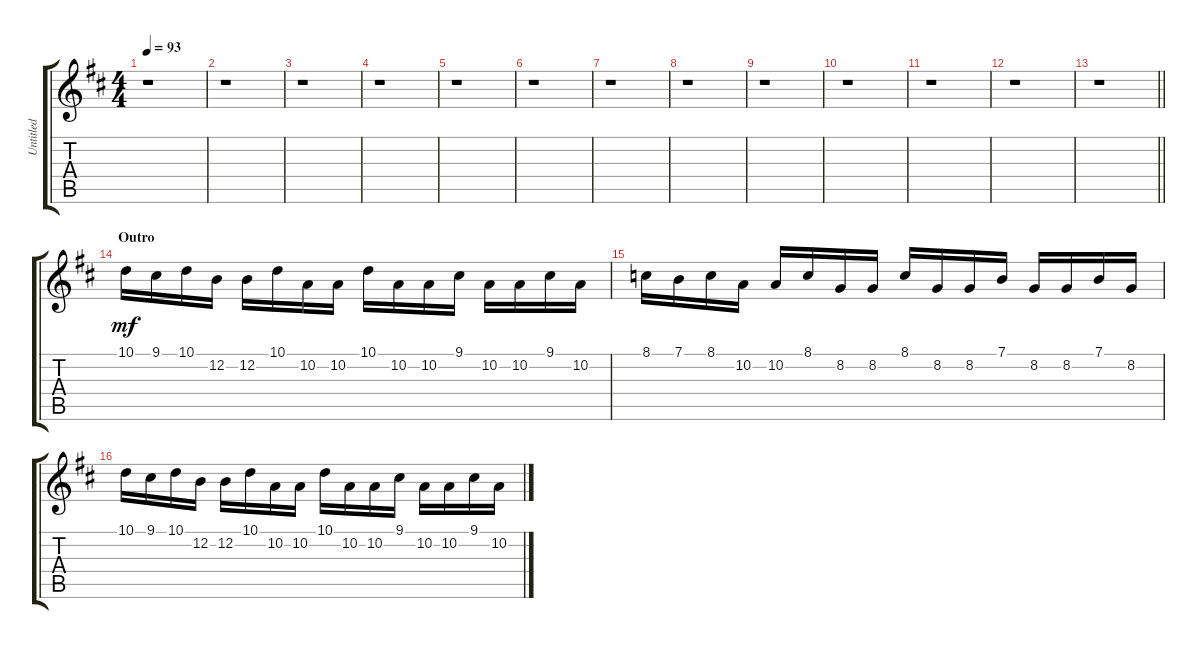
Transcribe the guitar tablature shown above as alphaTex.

\track ("Untitled" "Untitled") {instrument pad3polysynth}
\staff {score tabs}
\tuning (E4 B3 G3 D3 A2 E2) {hide}
\ts (4 4)
\tempo 93
\clef g2
\ks d
r.1{dy mf} |
r.1 |
r.1 |
r.1 |
r.1 |
r.1 |
r.1 |
r.1 |
r.1 |
r.1 |
r.1 |
r.1 |
\barLineRight lightlight
r.1 |
\section ("" "Outro")
10.1.16 9.1.16 10.1.16 12.2.16 12.2.16 10.1.16 10.2.16 10.2.16 10.1.16 10.2.16 10.2.16 9.1.16 10.2.16 10.2.16 9.1.16 10.2.16 |
8.1.16 7.1.16 8.1.16 10.2.16 10.2.16 8.1.16 8.2.16 8.2.16 8.1.16 8.2.16 8.2.16 7.1.16 8.2.16 8.2.16 7.1.16 8.2.16 |
10.1.16 9.1.16 10.1.16 12.2.16 12.2.16 10.1.16 10.2.16 10.2.16 10.1.16 10.2.16 10.2.16 9.1.16 10.2.16 10.2.16 9.1.16 10.2.16
